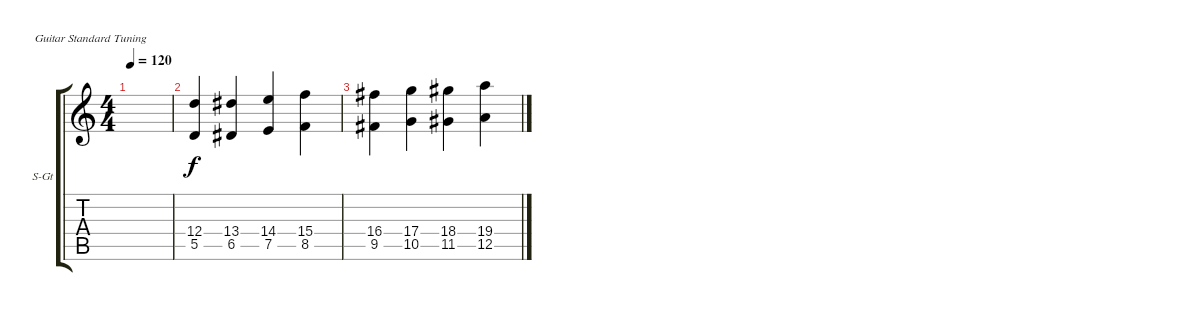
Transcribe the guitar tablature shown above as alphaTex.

\defaultSystemsLayout 4
\bracketExtendMode groupsimilarinstruments
\firstSystemTrackNameOrientation horizontal
\otherSystemsTrackNameOrientation horizontal
\track ("Steel Guitar" "S-Gt") {instrument acousticguitarsteel}
\staff {score tabs}
\tuning (E4 B3 G3 D3 A2 E2)
\ts (4 4)
\tempo 120
\clef g2
\ks c
|
(5.5 12.4).4 (13.4 6.5).4 (14.4 7.5).4 (15.4 8.5).4 |
(16.4 9.5).4 (17.4 10.5).4 (18.4 11.5).4 (19.4 12.5).4
